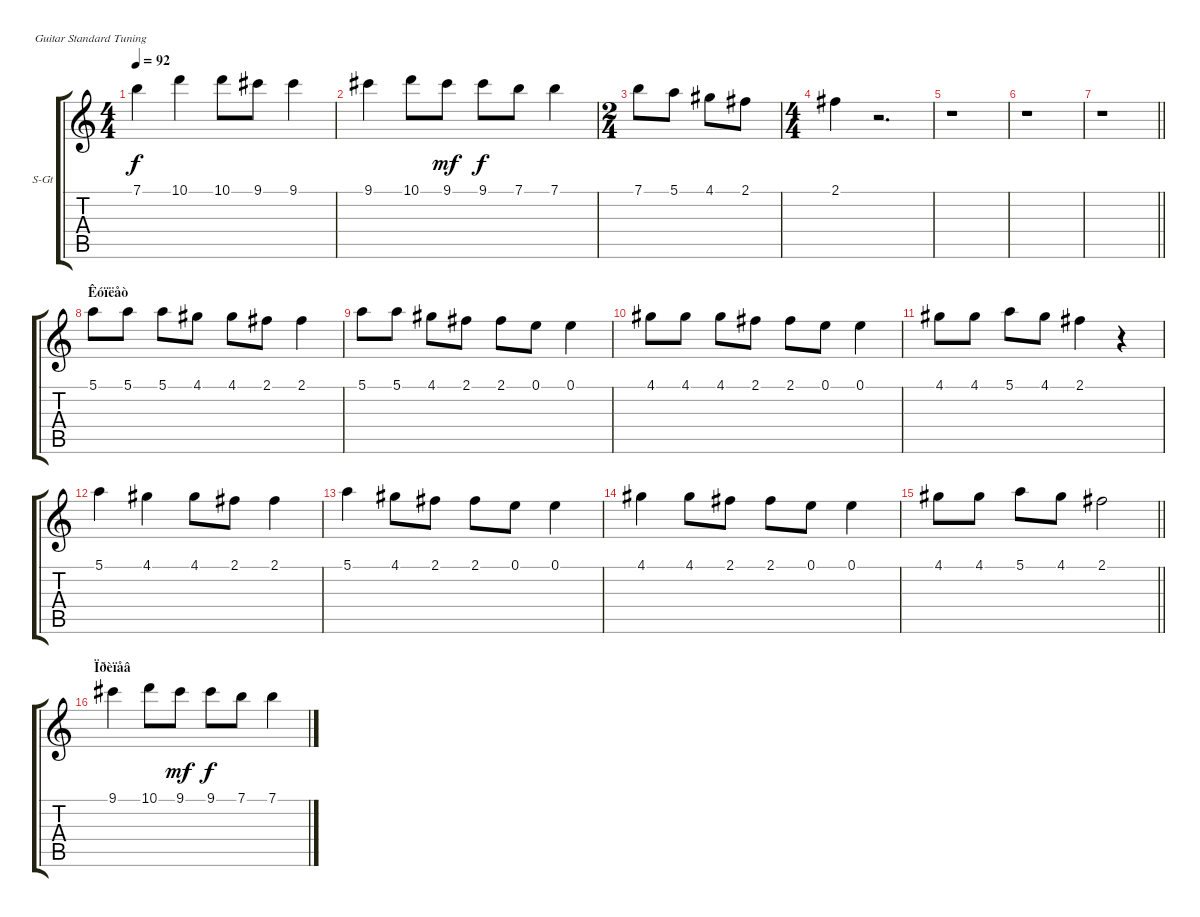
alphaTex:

\bracketExtendMode groupsimilarinstruments
\firstSystemTrackNameOrientation horizontal
\otherSystemsTrackNameOrientation horizontal
\track ("Âîêàë" "S-Gt") {instrument tenorsax}
\staff {score tabs}
\tuning (E4 B3 G3 D3 A2 E2)
\displaytranspose 12
\ts (4 4)
\tempo 92
\clef g2
\ks c
7.1.4{dy f} 10.1.4 10.1.8 9.1.8 9.1.4 |
9.1.4 10.1.8 9.1.8{dy mf} 9.1.8{dy f} 7.1.8 7.1.4 |
\ts (2 4)
\beaming (8 2 2 2 2)
7.1.8 5.1.8 4.1.8 2.1.8 |
\ts (4 4)
\beaming (8 2 2 2 2)
2.1.4 r.2{d} |
r.1 |
r.1 |
\barLineRight lightlight
r.1 |
\section ("" "Êóïëåò")
5.1.8 5.1.8 5.1.8 4.1.8 4.1.8 2.1.8 2.1.4 |
5.1.8 5.1.8 4.1.8 2.1.8 2.1.8 0.1.8 0.1.4 |
4.1.8 4.1.8 4.1.8 2.1.8 2.1.8 0.1.8 0.1.4 |
4.1.8 4.1.8 5.1.8 4.1.8 2.1.4 r.4 |
5.1.4 4.1.4 4.1.8 2.1.8 2.1.4 |
5.1.4 4.1.8 2.1.8 2.1.8 0.1.8 0.1.4 |
4.1.4 4.1.8 2.1.8 2.1.8 0.1.8 0.1.4 |
\barLineRight lightlight
4.1.8 4.1.8 5.1.8 4.1.8 2.1.2 |
\section ("" "Ïðèïåâ")
9.1.4 10.1.8 9.1.8{dy mf} 9.1.8{dy f} 7.1.8 7.1.4
